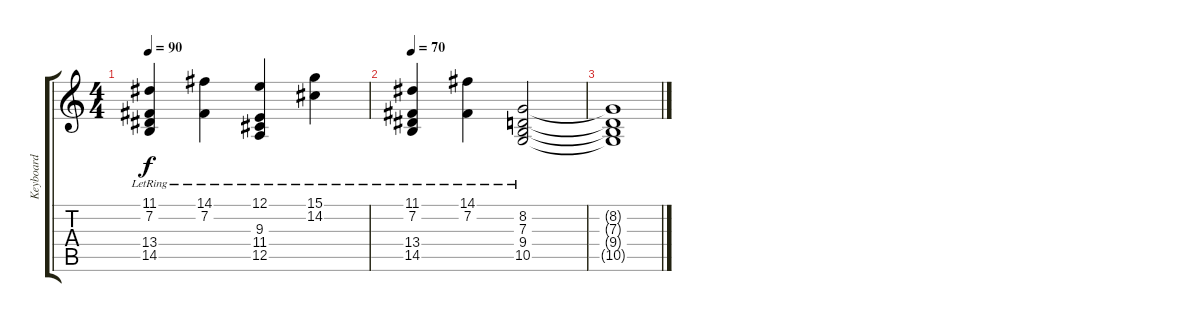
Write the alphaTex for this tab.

\track ("Keyboard" "Keyboard") {instrument drawbarorgan}
\staff {score tabs}
\tuning (E4 B3 G3 D3 A2 E2) {hide}
\ts (4 4)
\tempo 90
\clef g2
\ks c
(11.1{lr} 7.2{lr} 13.4{lr} 14.5{lr}).4{dy f} (14.1 7.2{lr}).4 (12.1{lr} 9.3{lr} 11.4{lr} 12.5{lr}).4 (15.1{lr} 14.2).4 |
\tempo 70
(11.1{lr} 7.2{lr} 13.4{lr} 14.5{lr}).4 (14.1 7.2{lr}).4 (8.2{lr} 7.3{lr} 9.4{lr} 10.5{lr}).2 |
(8.2{t} 7.3{t} 9.4{t} 10.5{t}).1
